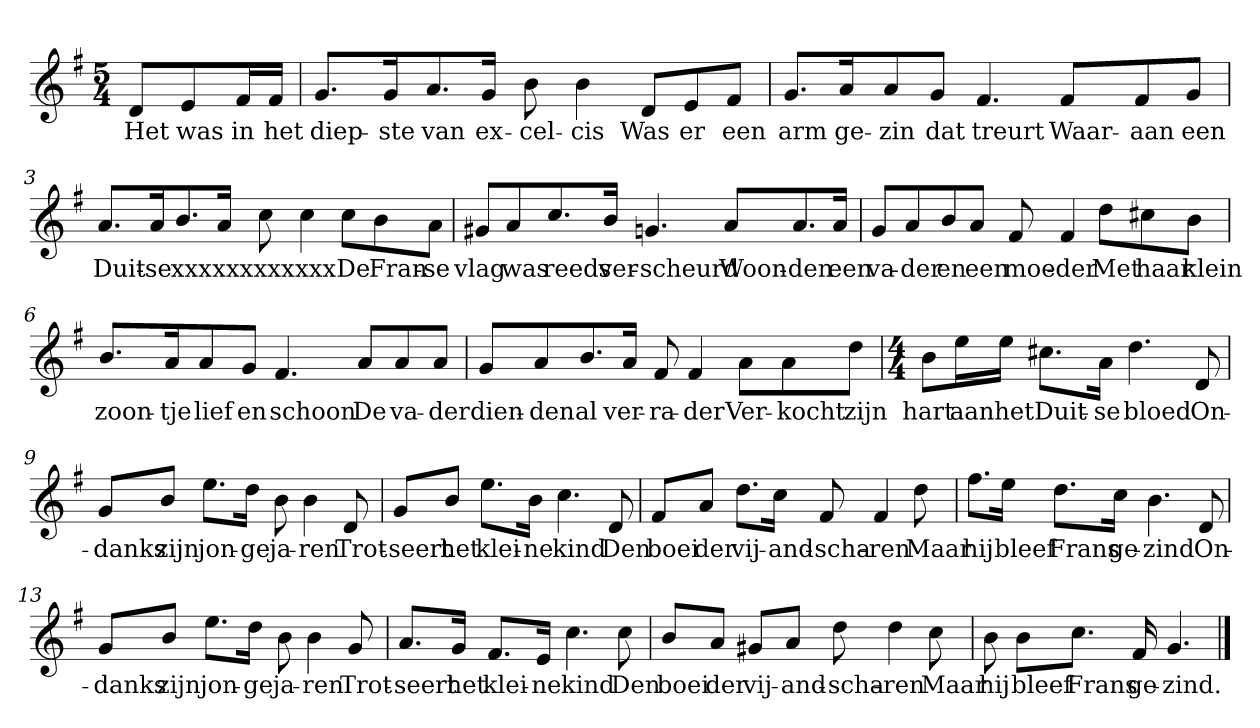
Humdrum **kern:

**kern	**text
*part1	*part1
*staff1	*staff1
*clefG2	*
*k[f#]	*
*G:	*
*M5/4	*
*MM120	*
=	=
8d/L	Het
8e/	was
16f#/L	in
16f#/JJ	het
=1	=1
8.g/L	diep-
16g/k	-ste
8.a/	van
16g/Jk	ex-
8b	-cel-
4b	-cis
8d/L	Was
8e/	er
8f#/J	een
=2	=2
8.g/L	arm
16a/k	ge-
8a/	-zin
8g/J	dat
4.f#	treurt
8f#/L	Waar-
8f#/	-aan
8g/J	een
=3	=3
8.a/L	Duit-
16a/k	-se
8.b/	xxx
16a/Jk	xxx
8cc	xxx
4cc	xxx
8cc\L	De
8b\	Fran-
8a\J	-se
=4	=4
8g#X/L	vlag
8a/	was
8.cc/	reeds
16b/Jk	ver-
4.gn	-scheurd
8a/L	Woon-
8.a/	-den
16a/Jk	een
=5	=5
8g/L	va-
8a/	-der
8b/	en
8a/J	een
8f#	moe-
4f#	-der
8dd\L	Met
8cc#X\	haar
8b\J	klein
=6	=6
8.b/L	zoon-
16a/k	-tje
8a/	lief
8g/J	en
4.f#	schoon
8a/L	De
8a/	va-
8a/J	-der
=7	=7
8g/L	dien-
8a/	-den
8.b/	al
16a/Jk	ver-
8f#	-ra-
4f#	-der
8a\L	Ver-
8a\	-kocht
8dd\J	zijn
=8	=8
*M4/4	*
8b\L	hart
16ee\L	aan
16ee\JJ	het
8.cc#X\L	Duit-
16a\Jk	-se
4.dd	bloed
8d	On-
=9	=9
8g/L	-danks
8b/J	zijn
8.ee\L	jon-
16dd\Jk	-ge
8b	ja-
4b	-ren
8d	Trot-
=10	=10
8g/L	-seert
8b/J	het
8.ee\L	klei-
16b\Jk	-ne
4.cc	kind
8d	Den
=11	=11
8f#/L	boei
8a/J	der
8.dd\L	vij-
16cc\Jk	-and-
8f#	-scha-
4f#	-ren
8dd	Maar
=12	=12
8.ff#\L	hij
16ee\Jk	bleef
8.dd\L	Frans
16cc\Jk	ge-
4.b	-zind
8d	On-
=13	=13
8g/L	-danks
8b/J	zijn
8.ee\L	jon-
16dd\Jk	-ge
8b	ja-
4b	-ren
8g	Trot-
=14	=14
8.a/L	-seert
16g/Jk	het
8.f#/L	klei-
16e/Jk	-ne
4.cc	kind
8cc	Den
=15	=15
8b/L	boei
8a/J	der
8g#X/L	vij-
8a/J	-and-
8dd	-scha-
4dd	-ren
8cc	Maar
=16	=16
8b	hij
8b\L	bleef
8.cc\J	Frans
16f#	ge-
4.g	-zind.
==	==
*-	*-
